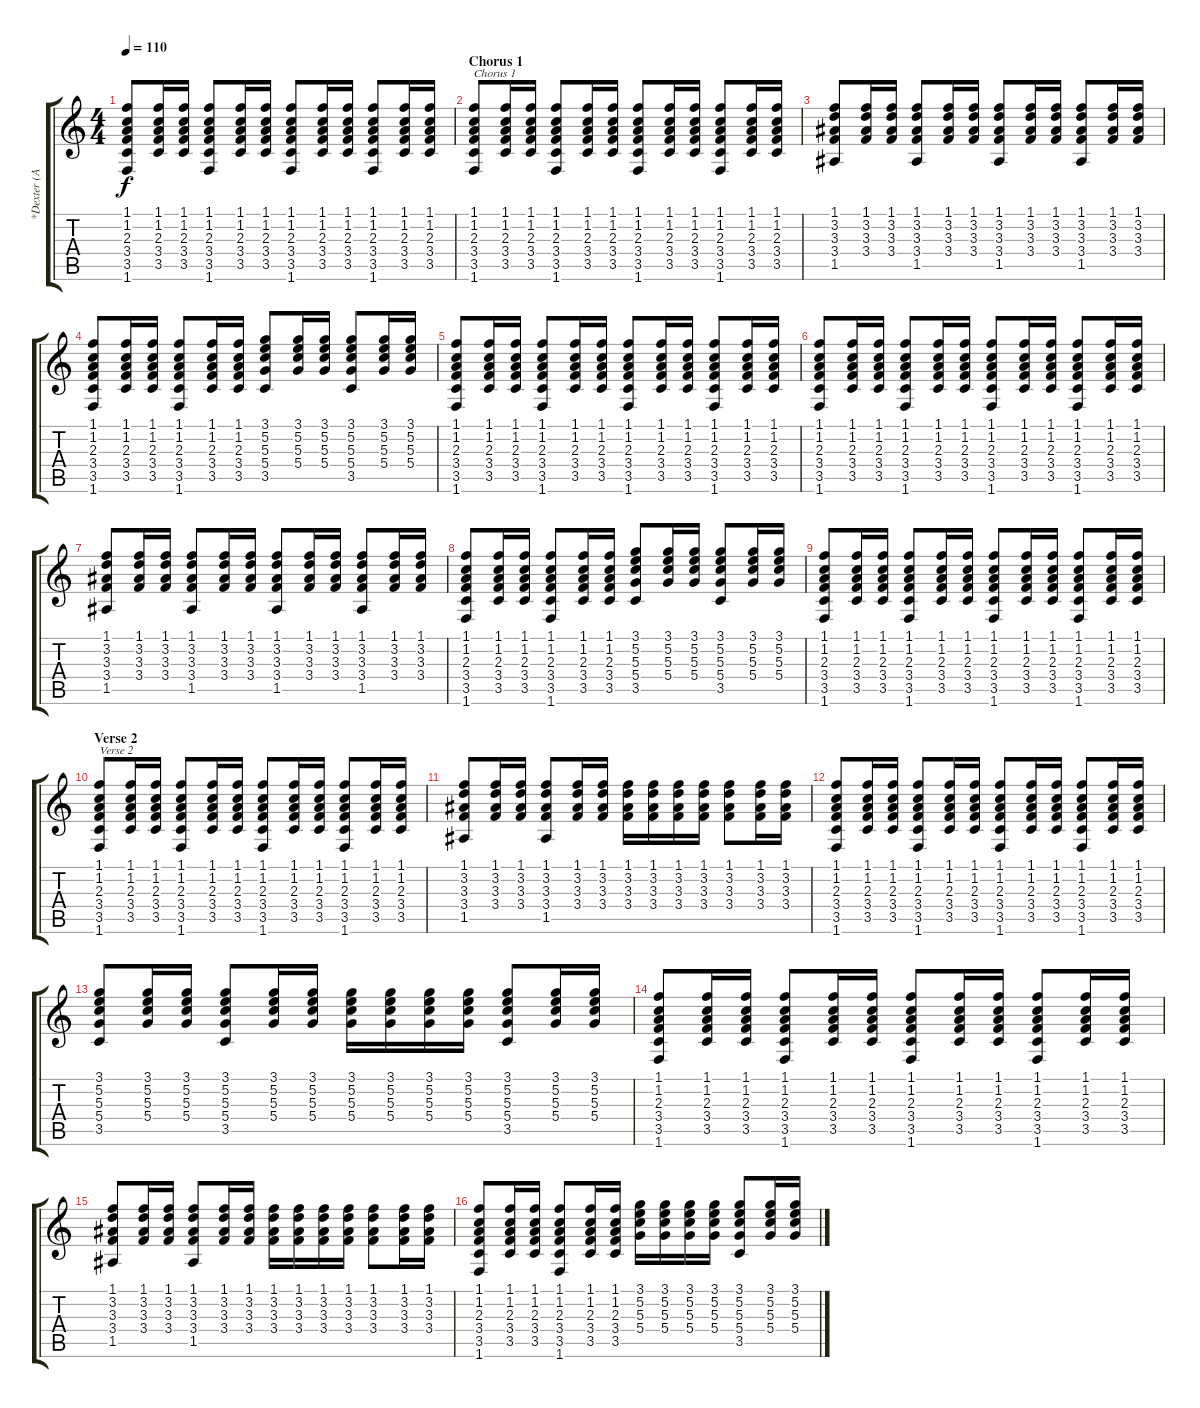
\track ("*Dexter (Acoustic guitar)" "*Dexter (A") {instrument acousticguitarsteel}
\staff {score tabs}
\tuning (E4 B3 G3 D3 A2 E2) {hide}
\ts (4 4)
\tempo 110
\clef g2
\ks c
(1.1 1.2 2.3 3.4 3.5 1.6).8{dy f} (1.1 1.2 2.3 3.4 3.5).16 (1.1 1.2 2.3 3.4 3.5).16 (1.1 1.2 2.3 3.4 3.5 1.6).8 (1.1 1.2 2.3 3.4 3.5).16 (1.1 1.2 2.3 3.4 3.5).16 (1.1 1.2 2.3 3.4 3.5 1.6).8 (1.1 1.2 2.3 3.4 3.5).16 (1.1 1.2 2.3 3.4 3.5).16 (1.1 1.2 2.3 3.4 3.5 1.6).8 (1.1 1.2 2.3 3.4 3.5).16 (1.1 1.2 2.3 3.4 3.5).16 |
\section ("" "Chorus 1")
(1.1 1.2 2.3 3.4 3.5 1.6).8{txt "Chorus 1"} (1.1 1.2 2.3 3.4 3.5).16 (1.1 1.2 2.3 3.4 3.5).16 (1.1 1.2 2.3 3.4 3.5 1.6).8 (1.1 1.2 2.3 3.4 3.5).16 (1.1 1.2 2.3 3.4 3.5).16 (1.1 1.2 2.3 3.4 3.5 1.6).8 (1.1 1.2 2.3 3.4 3.5).16 (1.1 1.2 2.3 3.4 3.5).16 (1.1 1.2 2.3 3.4 3.5 1.6).8 (1.1 1.2 2.3 3.4 3.5).16 (1.1 1.2 2.3 3.4 3.5).16 |
(1.1 3.2 3.3 3.4 1.5).8 (1.1 3.2 3.3 3.4).16 (1.1 3.2 3.3 3.4).16 (1.1 3.2 3.3 3.4 1.5).8 (1.1 3.2 3.3 3.4).16 (1.1 3.2 3.3 3.4).16 (1.1 3.2 3.3 3.4 1.5).8 (1.1 3.2 3.3 3.4).16 (1.1 3.2 3.3 3.4).16 (1.1 3.2 3.3 3.4 1.5).8 (1.1 3.2 3.3 3.4).16 (1.1 3.2 3.3 3.4).16 |
(1.1 1.2 2.3 3.4 3.5 1.6).8 (1.1 1.2 2.3 3.4 3.5).16 (1.1 1.2 2.3 3.4 3.5).16 (1.1 1.2 2.3 3.4 3.5 1.6).8 (1.1 1.2 2.3 3.4 3.5).16 (1.1 1.2 2.3 3.4 3.5).16 (3.1 5.2 5.3 5.4 3.5).8 (3.1 5.2 5.3 5.4).16 (3.1 5.2 5.3 5.4).16 (3.1 5.2 5.3 5.4 3.5).8 (3.1 5.2 5.3 5.4).16 (3.1 5.2 5.3 5.4).16 |
(1.1 1.2 2.3 3.4 3.5 1.6).8 (1.1 1.2 2.3 3.4 3.5).16 (1.1 1.2 2.3 3.4 3.5).16 (1.1 1.2 2.3 3.4 3.5 1.6).8 (1.1 1.2 2.3 3.4 3.5).16 (1.1 1.2 2.3 3.4 3.5).16 (1.1 1.2 2.3 3.4 3.5 1.6).8 (1.1 1.2 2.3 3.4 3.5).16 (1.1 1.2 2.3 3.4 3.5).16 (1.1 1.2 2.3 3.4 3.5 1.6).8 (1.1 1.2 2.3 3.4 3.5).16 (1.1 1.2 2.3 3.4 3.5).16 |
(1.1 1.2 2.3 3.4 3.5 1.6).8 (1.1 1.2 2.3 3.4 3.5).16 (1.1 1.2 2.3 3.4 3.5).16 (1.1 1.2 2.3 3.4 3.5 1.6).8 (1.1 1.2 2.3 3.4 3.5).16 (1.1 1.2 2.3 3.4 3.5).16 (1.1 1.2 2.3 3.4 3.5 1.6).8 (1.1 1.2 2.3 3.4 3.5).16 (1.1 1.2 2.3 3.4 3.5).16 (1.1 1.2 2.3 3.4 3.5 1.6).8 (1.1 1.2 2.3 3.4 3.5).16 (1.1 1.2 2.3 3.4 3.5).16 |
(1.1 3.2 3.3 3.4 1.5).8 (1.1 3.2 3.3 3.4).16 (1.1 3.2 3.3 3.4).16 (1.1 3.2 3.3 3.4 1.5).8 (1.1 3.2 3.3 3.4).16 (1.1 3.2 3.3 3.4).16 (1.1 3.2 3.3 3.4 1.5).8 (1.1 3.2 3.3 3.4).16 (1.1 3.2 3.3 3.4).16 (1.1 3.2 3.3 3.4 1.5).8 (1.1 3.2 3.3 3.4).16 (1.1 3.2 3.3 3.4).16 |
(1.1 1.2 2.3 3.4 3.5 1.6).8 (1.1 1.2 2.3 3.4 3.5).16 (1.1 1.2 2.3 3.4 3.5).16 (1.1 1.2 2.3 3.4 3.5 1.6).8 (1.1 1.2 2.3 3.4 3.5).16 (1.1 1.2 2.3 3.4 3.5).16 (3.1 5.2 5.3 5.4 3.5).8 (3.1 5.2 5.3 5.4).16 (3.1 5.2 5.3 5.4).16 (3.1 5.2 5.3 5.4 3.5).8 (3.1 5.2 5.3 5.4).16 (3.1 5.2 5.3 5.4).16 |
(1.1 1.2 2.3 3.4 3.5 1.6).8 (1.1 1.2 2.3 3.4 3.5).16 (1.1 1.2 2.3 3.4 3.5).16 (1.1 1.2 2.3 3.4 3.5 1.6).8 (1.1 1.2 2.3 3.4 3.5).16 (1.1 1.2 2.3 3.4 3.5).16 (1.1 1.2 2.3 3.4 3.5 1.6).8 (1.1 1.2 2.3 3.4 3.5).16 (1.1 1.2 2.3 3.4 3.5).16 (1.1 1.2 2.3 3.4 3.5 1.6).8 (1.1 1.2 2.3 3.4 3.5).16 (1.1 1.2 2.3 3.4 3.5).16 |
\section ("" "Verse 2")
(1.1 1.2 2.3 3.4 3.5 1.6).8{txt "Verse 2"} (1.1 1.2 2.3 3.4 3.5).16 (1.1 1.2 2.3 3.4 3.5).16 (1.1 1.2 2.3 3.4 3.5 1.6).8 (1.1 1.2 2.3 3.4 3.5).16 (1.1 1.2 2.3 3.4 3.5).16 (1.1 1.2 2.3 3.4 3.5 1.6).8 (1.1 1.2 2.3 3.4 3.5).16 (1.1 1.2 2.3 3.4 3.5).16 (1.1 1.2 2.3 3.4 3.5 1.6).8 (1.1 1.2 2.3 3.4 3.5).16 (1.1 1.2 2.3 3.4 3.5).16 |
(1.1 3.2 3.3 3.4 1.5).8 (1.1 3.2 3.3 3.4).16 (1.1 3.2 3.3 3.4).16 (1.1 3.2 3.3 3.4 1.5).8 (1.1 3.2 3.3 3.4).16 (1.1 3.2 3.3 3.4).16 (1.1 3.2 3.3 3.4).16 (1.1 3.2 3.3 3.4).16 (1.1 3.2 3.3 3.4).16 (1.1 3.2 3.3 3.4).16 (1.1 3.2 3.3 3.4).8 (1.1 3.2 3.3 3.4).16 (1.1 3.2 3.3 3.4).16 |
(1.1 1.2 2.3 3.4 3.5 1.6).8 (1.1 1.2 2.3 3.4 3.5).16 (1.1 1.2 2.3 3.4 3.5).16 (1.1 1.2 2.3 3.4 3.5 1.6).8 (1.1 1.2 2.3 3.4 3.5).16 (1.1 1.2 2.3 3.4 3.5).16 (1.1 1.2 2.3 3.4 3.5 1.6).8 (1.1 1.2 2.3 3.4 3.5).16 (1.1 1.2 2.3 3.4 3.5).16 (1.1 1.2 2.3 3.4 3.5 1.6).8 (1.1 1.2 2.3 3.4 3.5).16 (1.1 1.2 2.3 3.4 3.5).16 |
(3.1 5.2 5.3 5.4 3.5).8 (3.1 5.2 5.3 5.4).16 (3.1 5.2 5.3 5.4).16 (3.1 5.2 5.3 5.4 3.5).8 (3.1 5.2 5.3 5.4).16 (3.1 5.2 5.3 5.4).16 (3.1 5.2 5.3 5.4).16 (3.1 5.2 5.3 5.4).16 (3.1 5.2 5.3 5.4).16 (3.1 5.2 5.3 5.4).16 (3.1 5.2 5.3 5.4 3.5).8 (3.1 5.2 5.3 5.4).16 (3.1 5.2 5.3 5.4).16 |
(1.1 1.2 2.3 3.4 3.5 1.6).8 (1.1 1.2 2.3 3.4 3.5).16 (1.1 1.2 2.3 3.4 3.5).16 (1.1 1.2 2.3 3.4 3.5 1.6).8 (1.1 1.2 2.3 3.4 3.5).16 (1.1 1.2 2.3 3.4 3.5).16 (1.1 1.2 2.3 3.4 3.5 1.6).8 (1.1 1.2 2.3 3.4 3.5).16 (1.1 1.2 2.3 3.4 3.5).16 (1.1 1.2 2.3 3.4 3.5 1.6).8 (1.1 1.2 2.3 3.4 3.5).16 (1.1 1.2 2.3 3.4 3.5).16 |
(1.1 3.2 3.3 3.4 1.5).8 (1.1 3.2 3.3 3.4).16 (1.1 3.2 3.3 3.4).16 (1.1 3.2 3.3 3.4 1.5).8 (1.1 3.2 3.3 3.4).16 (1.1 3.2 3.3 3.4).16 (1.1 3.2 3.3 3.4).16 (1.1 3.2 3.3 3.4).16 (1.1 3.2 3.3 3.4).16 (1.1 3.2 3.3 3.4).16 (1.1 3.2 3.3 3.4).8 (1.1 3.2 3.3 3.4).16 (1.1 3.2 3.3 3.4).16 |
(1.1 1.2 2.3 3.4 3.5 1.6).8 (1.1 1.2 2.3 3.4 3.5).16 (1.1 1.2 2.3 3.4 3.5).16 (1.1 1.2 2.3 3.4 3.5 1.6).8 (1.1 1.2 2.3 3.4 3.5).16 (1.1 1.2 2.3 3.4 3.5).16 (3.1 5.2 5.3 5.4).16 (3.1 5.2 5.3 5.4).16 (3.1 5.2 5.3 5.4).16 (3.1 5.2 5.3 5.4).16 (3.1 5.2 5.3 5.4 3.5).8 (3.1 5.2 5.3 5.4).16 (3.1 5.2 5.3 5.4).16
